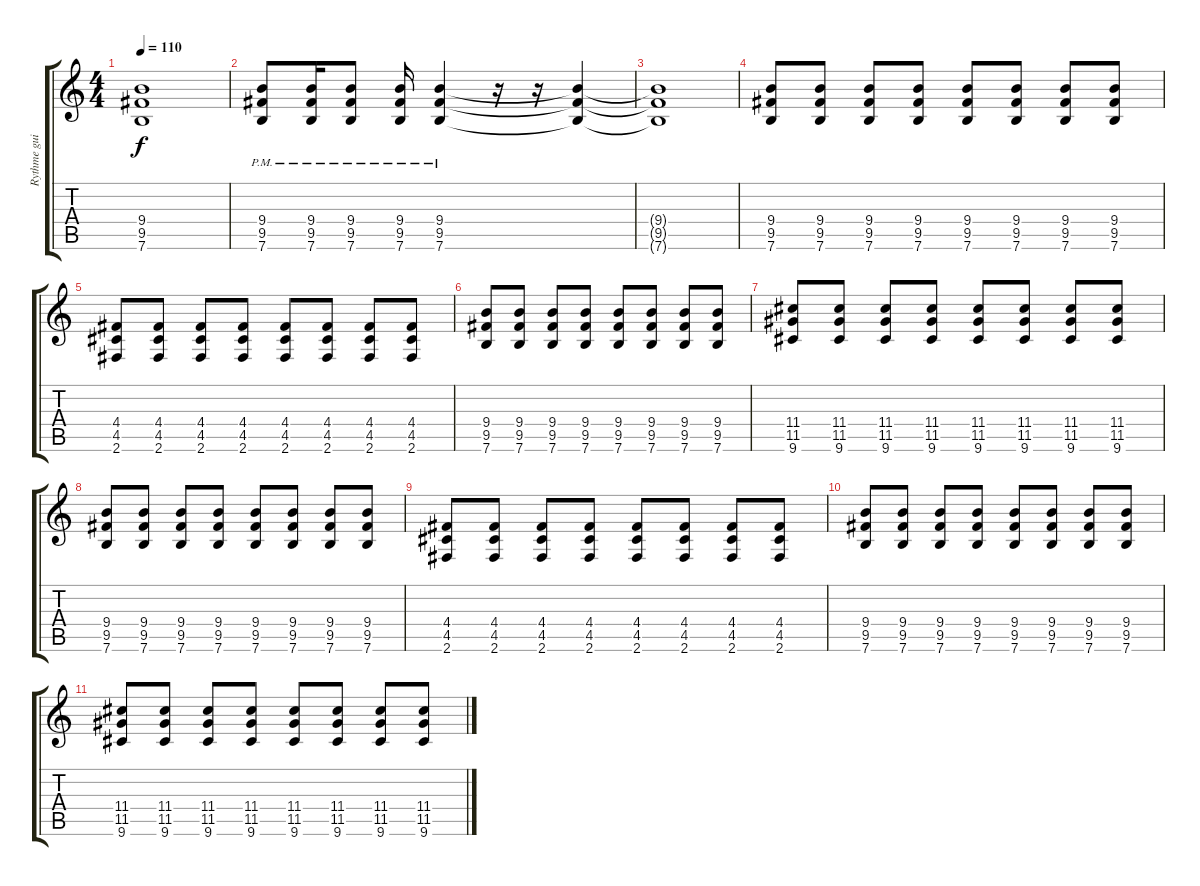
\track ("Rythme guitare" "Rythme gui") {instrument distortionguitar}
\staff {score tabs}
\tuning (E4 B3 G3 D3 A2 E2) {hide}
\ts (4 4)
\tempo 110
\clef g2
\ks c
(9.4{t} 9.5{t} 7.6{t}).1{dy f} |
(9.4{pm} 9.5{pm} 7.6{pm}).8 (9.4{pm} 9.5{pm} 7.6{pm}).16 (9.4{pm} 9.5{pm} 7.6{pm}).8 (9.4{pm} 9.5{pm} 7.6{pm}).16 (9.4{pm} 9.5{pm} 7.6{pm}).4 r.16 r.16 (9.4{t} 9.5{t} 7.6{t}).4 |
(9.4{t} 9.5{t} 7.6{t}).1 |
(9.4 9.5 7.6).8 (9.4 9.5 7.6).8 (9.4 9.5 7.6).8 (9.4 9.5 7.6).8 (9.4 9.5 7.6).8 (9.4 9.5 7.6).8 (9.4 9.5 7.6).8 (9.4 9.5 7.6).8 |
(4.4 4.5 2.6).8 (4.4 4.5 2.6).8 (4.4 4.5 2.6).8 (4.4 4.5 2.6).8 (4.4 4.5 2.6).8 (4.4 4.5 2.6).8 (4.4 4.5 2.6).8 (4.4 4.5 2.6).8 |
(9.4 9.5 7.6).8 (9.4 9.5 7.6).8 (9.4 9.5 7.6).8 (9.4 9.5 7.6).8 (9.4 9.5 7.6).8 (9.4 9.5 7.6).8 (9.4 9.5 7.6).8 (9.4 9.5 7.6).8 |
(11.4 11.5 9.6).8 (11.4 11.5 9.6).8 (11.4 11.5 9.6).8 (11.4 11.5 9.6).8 (11.4 11.5 9.6).8 (11.4 11.5 9.6).8 (11.4 11.5 9.6).8 (11.4 11.5 9.6).8 |
(9.4 9.5 7.6).8 (9.4 9.5 7.6).8 (9.4 9.5 7.6).8 (9.4 9.5 7.6).8 (9.4 9.5 7.6).8 (9.4 9.5 7.6).8 (9.4 9.5 7.6).8 (9.4 9.5 7.6).8 |
(4.4 4.5 2.6).8 (4.4 4.5 2.6).8 (4.4 4.5 2.6).8 (4.4 4.5 2.6).8 (4.4 4.5 2.6).8 (4.4 4.5 2.6).8 (4.4 4.5 2.6).8 (4.4 4.5 2.6).8 |
(9.4 9.5 7.6).8 (9.4 9.5 7.6).8 (9.4 9.5 7.6).8 (9.4 9.5 7.6).8 (9.4 9.5 7.6).8 (9.4 9.5 7.6).8 (9.4 9.5 7.6).8 (9.4 9.5 7.6).8 |
(11.4 11.5 9.6).8 (11.4 11.5 9.6).8 (11.4 11.5 9.6).8 (11.4 11.5 9.6).8 (11.4 11.5 9.6).8 (11.4 11.5 9.6).8 (11.4 11.5 9.6).8 (11.4 11.5 9.6).8
